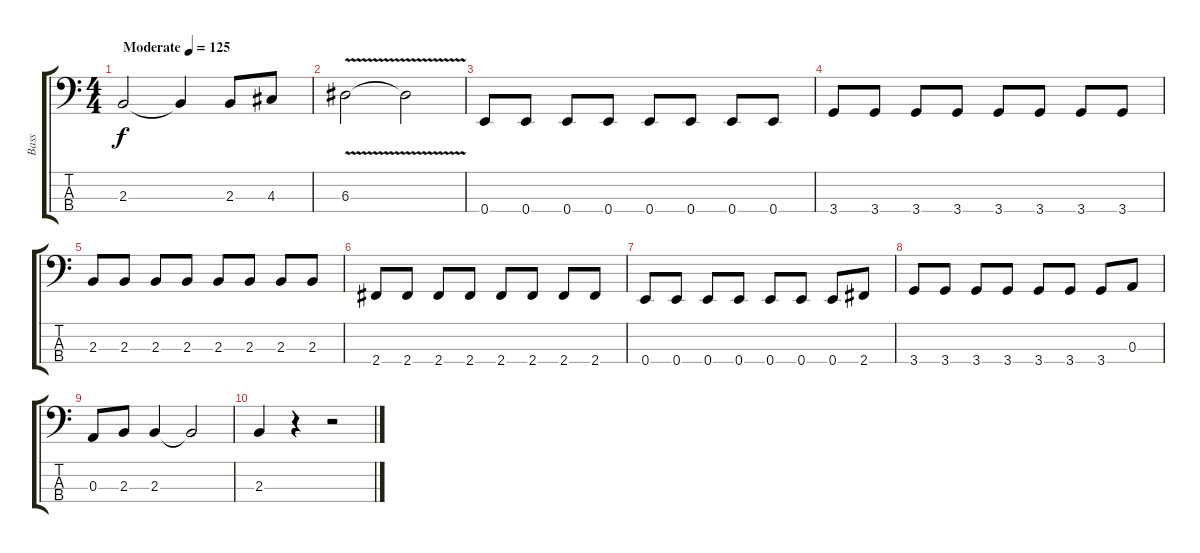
\track ("Bass" "Bass") {instrument electricbassfinger}
\staff {score tabs}
\tuning (G2 D2 A1 E1) {hide}
\ts (4 4)
\tempo (125 "Moderate")
\clef f4
\ks c
2.3.2{dy f instrument electricbassfinger} 2.3{t}.4 2.3.8 4.3.8 |
6.3{v}.2 6.3{t}.2 |
0.4.8 0.4.8 0.4.8 0.4.8 0.4.8 0.4.8 0.4.8 0.4.8 |
3.4.8 3.4.8 3.4.8 3.4.8 3.4.8 3.4.8 3.4.8 3.4.8 |
2.3.8 2.3.8 2.3.8 2.3.8 2.3.8 2.3.8 2.3.8 2.3.8 |
2.4.8 2.4.8 2.4.8 2.4.8 2.4.8 2.4.8 2.4.8 2.4.8 |
0.4.8 0.4.8 0.4.8 0.4.8 0.4.8 0.4.8 0.4.8 2.4.8 |
3.4.8 3.4.8 3.4.8 3.4.8 3.4.8 3.4.8 3.4.8 0.3.8 |
0.3.8 2.3.8 2.3.4 2.3{t}.2 |
2.3.4 r.4 r.2
